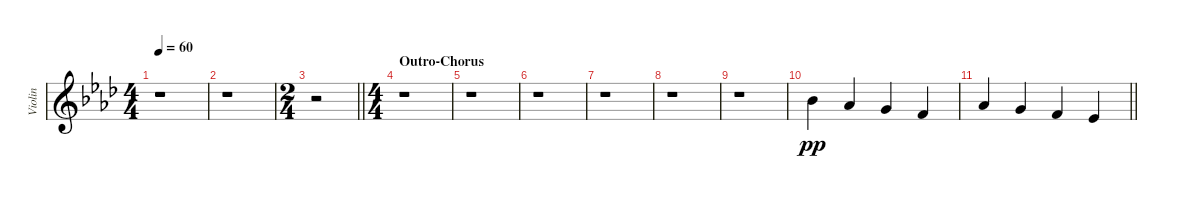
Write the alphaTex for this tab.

\track ("Violin" "Violin") {instrument violin}
\staff {score}
\tuning (E4 B3 G3 D3 A2 E2) {hide}
\ts (4 4)
\tempo 60
\clef g2
\ks fminor
r.1{dy pp} |
r.1 |
\ts (2 4)
\barLineRight lightlight
r.2 |
\ts (4 4)
\section ("" "Outro-Chorus")
r.1 |
r.1 |
r.1 |
r.1 |
r.1 |
r.1 |
6.1.4 4.1.4 3.1.4 1.1.4 |
\barLineRight lightlight
4.1.4 3.1.4 1.1.4 4.2.4
